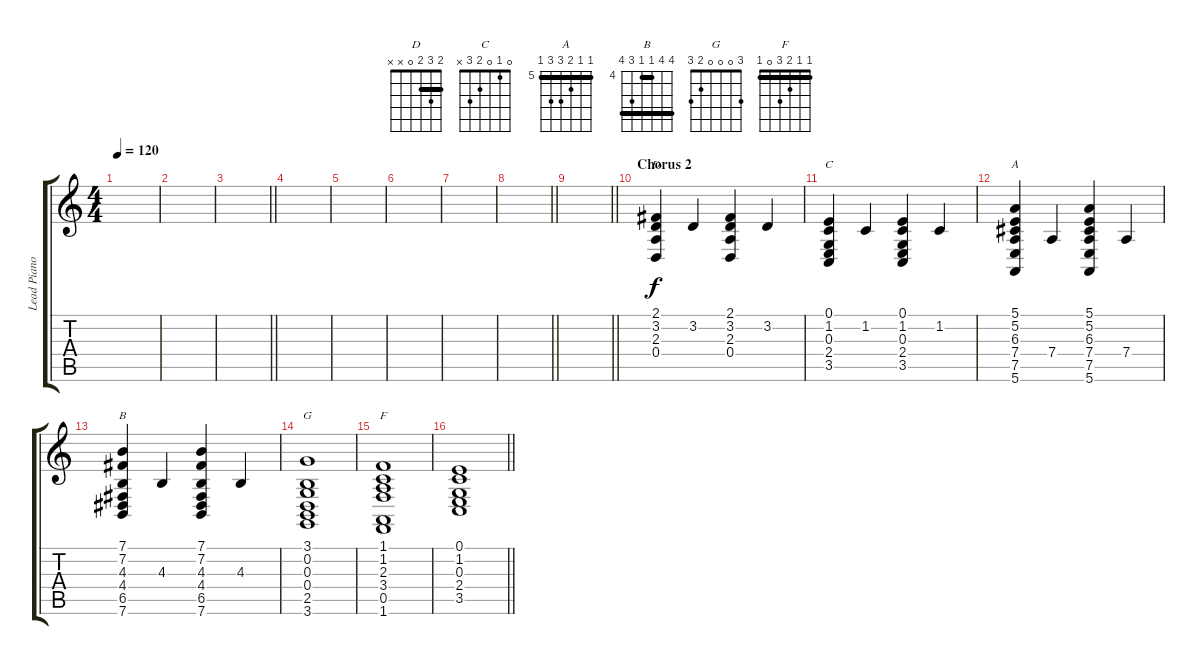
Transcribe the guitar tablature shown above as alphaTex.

\track ("Lead Piano" "Lead Piano") {instrument electricgrandpiano}
\staff {score tabs}
\tuning (E4 B3 G3 D3 A2 E2) {hide}
\chord ("D" 2 3 2 0 x x) {barre 2}
\chord ("C" 0 1 0 2 3 x)
\chord ("A" 5 5 6 7 7 5) {firstfret 5 barre 5}
\chord ("B" 7 7 4 4 6 7) {firstfret 4 barre (4 7)}
\chord ("G" 3 0 0 0 2 3)
\chord ("F" 1 1 2 3 0 1) {barre 1}
\ts (4 4)
\tempo 120
\clef g2
\ks c
|
|
\barLineRight lightlight
|
|
|
|
|
\barLineRight lightlight
|
\barLineRight lightlight
|
\section ("" "Chorus 2")
(2.1 3.2 2.3 0.4).4{ch "D"} 3.2.4 (2.1 3.2 2.3 0.4).4 3.2.4 |
(0.1 1.2 0.3 2.4 3.5).4{ch "C"} 1.2.4 (0.1 1.2 0.3 2.4 3.5).4 1.2.4 |
(5.1 5.2 6.3 7.4 7.5 5.6).4{ch "A"} 7.4.4 (5.1 5.2 6.3 7.4 7.5 5.6).4 7.4.4 |
(7.1 7.2 4.3 4.4 6.5 7.6).4{ch "B"} 4.3.4 (7.1 7.2 4.3 4.4 6.5 7.6).4 4.3.4 |
(3.1 0.2 0.3 0.4 2.5 3.6).1{ch "G"} |
(1.1 1.2 2.3 3.4 0.5 1.6).1{ch "F"} |
\barLineRight lightlight
(0.1 1.2 0.3 2.4 3.5).1
